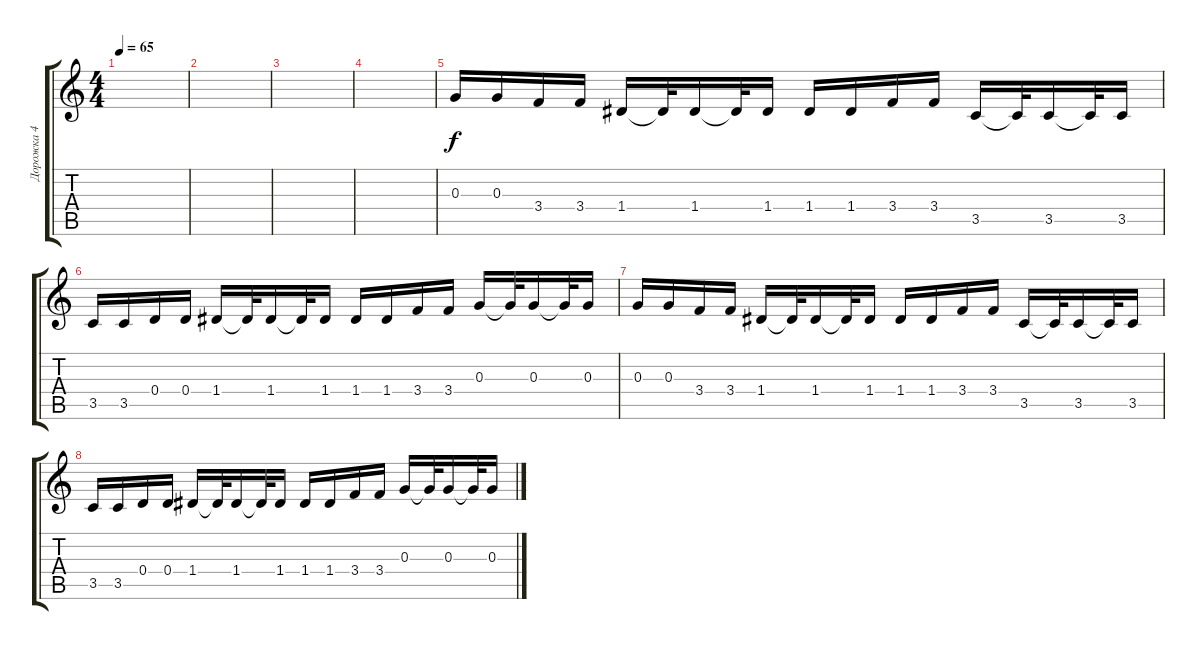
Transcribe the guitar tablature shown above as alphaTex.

\track ("Дорожка 4" "Дорожка 4") {instrument electricbassfinger}
\staff {score tabs}
\tuning (E4 B3 G3 D3 A2 E2) {hide}
\ts (4 4)
\tempo 65
\clef g2
\ks c
|
|
|
|
0.3.16 0.3.16 3.4.16 3.4.16 1.4.16 1.4{t}.32 1.4.16 1.4{t}.32 1.4.16 1.4.16 1.4.16 3.4.16 3.4.16 3.5.16 3.5{t}.32 3.5.16 3.5{t}.32 3.5.16 |
3.5.16 3.5.16 0.4.16 0.4.16 1.4.16 1.4{t}.32 1.4.16 1.4{t}.32 1.4.16 1.4.16 1.4.16 3.4.16 3.4.16 0.3.16 0.3{t}.32 0.3.16 0.3{t}.32 0.3.16 |
0.3.16 0.3.16 3.4.16 3.4.16 1.4.16 1.4{t}.32 1.4.16 1.4{t}.32 1.4.16 1.4.16 1.4.16 3.4.16 3.4.16 3.5.16 3.5{t}.32 3.5.16 3.5{t}.32 3.5.16 |
3.5.16 3.5.16 0.4.16 0.4.16 1.4.16 1.4{t}.32 1.4.16 1.4{t}.32 1.4.16 1.4.16 1.4.16 3.4.16 3.4.16 0.3.16 0.3{t}.32 0.3.16 0.3{t}.32 0.3.16
